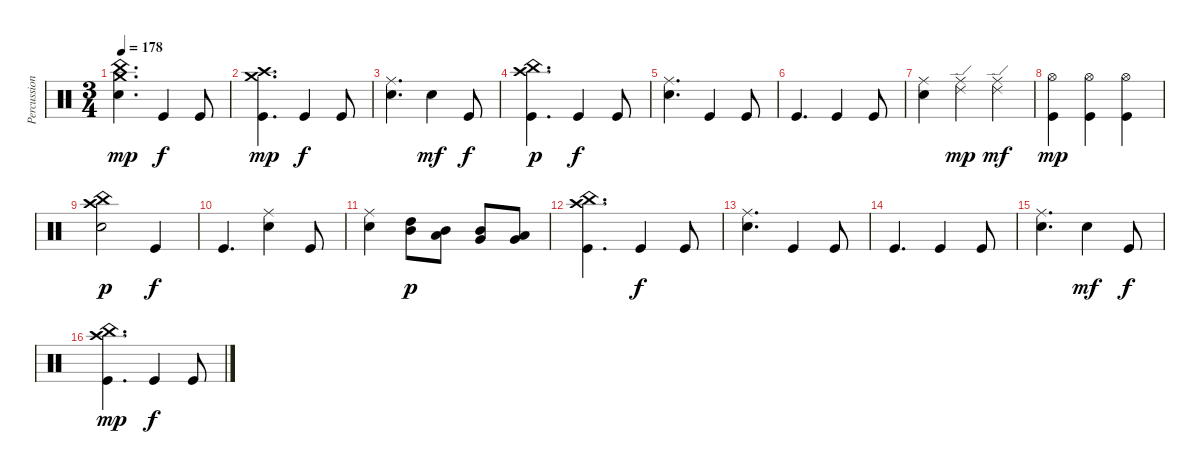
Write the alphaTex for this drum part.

\track ("Percussions" "Percussion") {instrument percussion}
\staff {score}
\articulation defaults
\ts (3 4)
\tempo 178
\clef neutral
\ks c
("Electric Snare (hit)" "China (hit)" "Crash medium (hit)").4{d dy mp} "Kick (hit)".4{dy f} "Kick (hit)".8 |
("Kick (hit)" "Crash medium (hit)" "Crash high (hit)").4{d dy mp} "Kick (hit)".4{dy f} "Kick (hit)".8 |
("Electric Snare (hit)" "Ride (middle)").4{d} "Electric Snare (hit)".4{dy mf} "Kick (hit)".8{dy f} |
("Kick (hit)" "Crash high (hit)" "China (hit)").4{d dy p} "Kick (hit)".4{dy f} "Kick (hit)".8 |
("Electric Snare (hit)" "Ride (middle)").4{d} "Kick (hit)".4 "Kick (hit)".8 |
"Kick (hit)".4{d} "Kick (hit)".4 "Kick (hit)".8 |
("Electric Snare (hit)" "Ride (middle)").4 ("Ride (middle)" "Ride (edge) 2").4{dy mp} ("Ride (middle)" "Ride (edge) 2").4{dy mf} |
("Kick (hit)" "Hi-Hat (open)").4{dy mp} ("Kick (hit)" "Hi-Hat (open)").4 ("Kick (hit)" "Hi-Hat (open)").4 |
("Electric Snare (hit)" "Crash high (hit)" "China (hit)").2{dy p} "Kick (hit)".4{dy f} |
"Kick (hit)".4{d} ("Electric Snare (hit)" "Ride (middle)").4 "Kick (hit)".8 |
("Electric Snare (hit)" "Ride (middle)").4 ("Mid Tom (hit)" "High Tom (hit)").8{dy p} ("Low Tom (hit)" "Mid Tom (hit)").8 ("Very Low Tom (hit)" "Mid Tom (hit)").8 ("Very Low Tom (hit)" "Low Tom (hit)").8 |
("Kick (hit)" "Crash high (hit)" "China (hit)").4{d} "Kick (hit)".4{dy f} "Kick (hit)".8 |
("Electric Snare (hit)" "Ride (middle)").4{d} "Kick (hit)".4 "Kick (hit)".8 |
"Kick (hit)".4{d} "Kick (hit)".4 "Kick (hit)".8 |
("Electric Snare (hit)" "Ride (middle)").4{d} "Electric Snare (hit)".4{dy mf} "Kick (hit)".8{dy f} |
("Kick (hit)" "China (hit)" "Crash high (hit)").4{d dy mp} "Kick (hit)".4{dy f} "Kick (hit)".8
